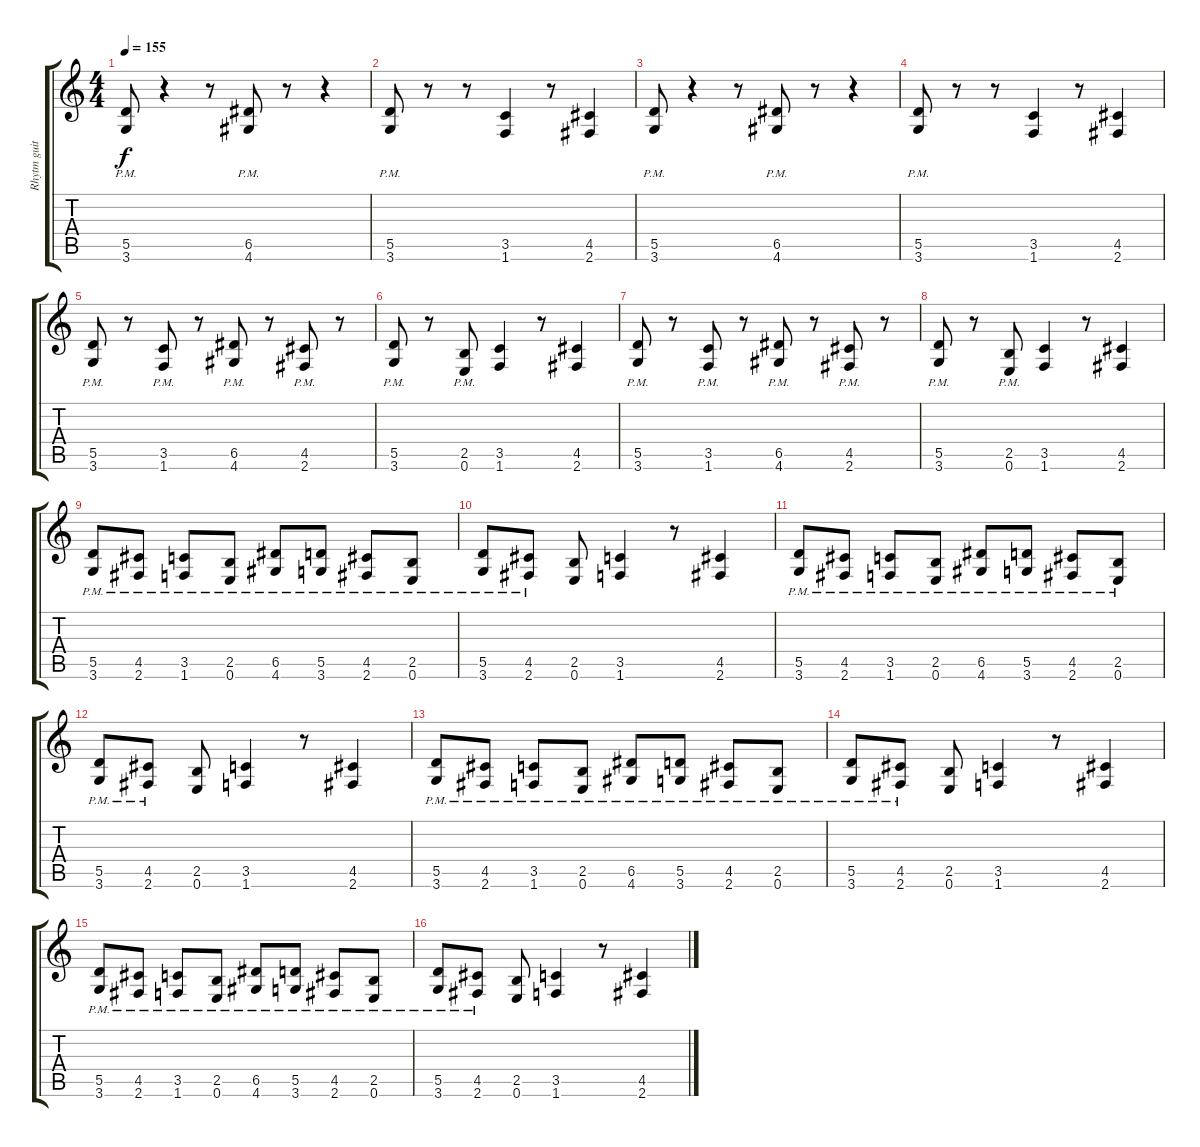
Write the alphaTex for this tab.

\track ("Rhytm guitar" "Rhytm guit") {instrument distortionguitar}
\staff {score tabs}
\tuning (E4 B3 G3 D3 A2 E2) {hide}
\ts (4 4)
\tempo 155
\clef g2
\ks c
(5.5{pm} 3.6{pm}).8{dy f} r.4 r.8 (6.5{pm} 4.6{pm}).8 r.8 r.4 |
(5.5{pm} 3.6{pm}).8 r.8 r.8 (3.5 1.6).4 r.8 (4.5 2.6).4 |
(5.5{pm} 3.6{pm}).8 r.4 r.8 (6.5{pm} 4.6{pm}).8 r.8 r.4 |
(5.5{pm} 3.6{pm}).8 r.8 r.8 (3.5 1.6).4 r.8 (4.5 2.6).4 |
(5.5{pm} 3.6{pm}).8 r.8 (3.5{pm} 1.6{pm}).8 r.8 (6.5{pm} 4.6{pm}).8 r.8 (4.5{pm} 2.6{pm}).8 r.8 |
(5.5{pm} 3.6{pm}).8 r.8 (2.5{pm} 0.6{pm}).8 (3.5 1.6).4 r.8 (4.5 2.6).4 |
(5.5{pm} 3.6{pm}).8 r.8 (3.5{pm} 1.6{pm}).8 r.8 (6.5{pm} 4.6{pm}).8 r.8 (4.5{pm} 2.6{pm}).8 r.8 |
(5.5{pm} 3.6{pm}).8 r.8 (2.5{pm} 0.6{pm}).8 (3.5 1.6).4 r.8 (4.5 2.6).4 |
(5.5{pm} 3.6{pm}).8 (4.5{pm} 2.6{pm}).8 (3.5{pm} 1.6{pm}).8 (2.5{pm} 0.6{pm}).8 (6.5{pm} 4.6{pm}).8 (5.5{pm} 3.6{pm}).8 (4.5{pm} 2.6{pm}).8 (2.5{pm} 0.6{pm}).8 |
(5.5{pm} 3.6{pm}).8 (4.5{pm} 2.6{pm}).8 (2.5 0.6).8 (3.5 1.6).4 r.8 (4.5 2.6).4 |
(5.5{pm} 3.6{pm}).8 (4.5{pm} 2.6{pm}).8 (3.5{pm} 1.6{pm}).8 (2.5{pm} 0.6{pm}).8 (6.5{pm} 4.6{pm}).8 (5.5{pm} 3.6{pm}).8 (4.5{pm} 2.6{pm}).8 (2.5{pm} 0.6{pm}).8 |
(5.5{pm} 3.6{pm}).8 (4.5{pm} 2.6{pm}).8 (2.5 0.6).8 (3.5 1.6).4 r.8 (4.5 2.6).4 |
(5.5{pm} 3.6{pm}).8 (4.5{pm} 2.6{pm}).8 (3.5{pm} 1.6{pm}).8 (2.5{pm} 0.6{pm}).8 (6.5{pm} 4.6{pm}).8 (5.5{pm} 3.6{pm}).8 (4.5{pm} 2.6{pm}).8 (2.5{pm} 0.6{pm}).8 |
(5.5{pm} 3.6{pm}).8 (4.5{pm} 2.6{pm}).8 (2.5 0.6).8 (3.5 1.6).4 r.8 (4.5 2.6).4 |
(5.5{pm} 3.6{pm}).8 (4.5{pm} 2.6{pm}).8 (3.5{pm} 1.6{pm}).8 (2.5{pm} 0.6{pm}).8 (6.5{pm} 4.6{pm}).8 (5.5{pm} 3.6{pm}).8 (4.5{pm} 2.6{pm}).8 (2.5{pm} 0.6{pm}).8 |
(5.5{pm} 3.6{pm}).8 (4.5{pm} 2.6{pm}).8 (2.5 0.6).8 (3.5 1.6).4 r.8 (4.5 2.6).4
